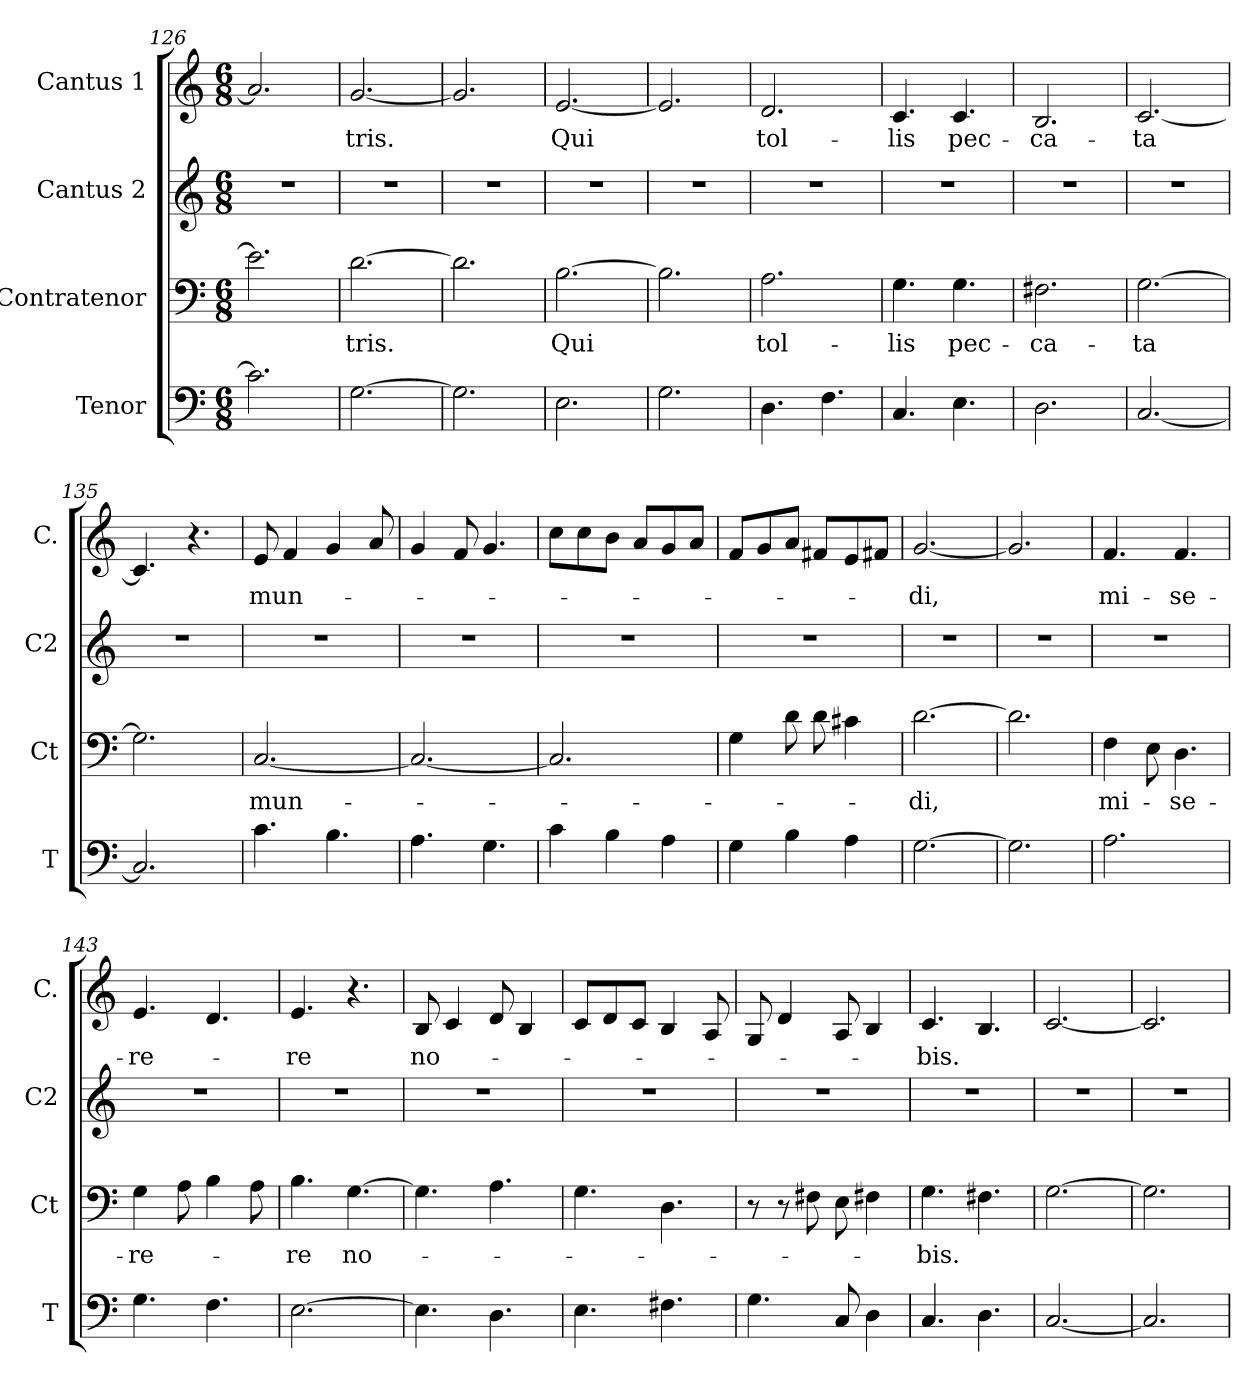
**kern	**kern	**text	**kern	**kern	**text
*part4	*part3	*part3	*part2	*part1	*part1
*staff4	*staff3	*staff3	*staff2	*staff1	*staff1
*I"Tenor	*I"Contratenor	*	*I"Cantus 2	*I"Cantus 1	*
*I'T	*I'Ct	*	*I'C2	*I'C.	*
*clefF4	*clefF4	*	*clefG2	*clefG2	*
*k[]	*k[]	*	*k[]	*k[]	*
*C:	*C:	*	*C:	*C:	*
*M6/8	*M6/8	*	*M6/8	*M6/8	*
=126	=126	=126	=126	=126	=126
2.c\]	2.e\]	.	2.r	2.a/]	.
=127	=127	=127	=127	=127	=127
[2.G\	[2.d\	-tris.	2.r	[2.g/	-tris.
=128	=128	=128	=128	=128	=128
2.G\]	2.d\]	.	2.r	2.g/]	.
=129	=129	=129	=129	=129	=129
2.E\	[2.B\	Qui	2.r	[2.e/	Qui
=130	=130	=130	=130	=130	=130
2.G\	2.B\]	.	2.r	2.e/]	.
=131	=131	=131	=131	=131	=131
4.D\	2.A\	tol-	2.r	2.d/	tol-
4.F\	.	.	.	.	.
=132	=132	=132	=132	=132	=132
4.C/	4.G\	-lis	2.r	4.c/	-lis
4.E\	4.G\	pec-	.	4.c/	pec-
=133	=133	=133	=133	=133	=133
2.D\	2.F#X\	-ca-	2.r	2.B/	-ca-
=134	=134	=134	=134	=134	=134
[2.C/	[2.G\	-ta	2.r	[2.c/	-ta
!!LO:PB:g=z
=135	=135	=135	=135	=135	=135
2.C/]	2.G\]	.	2.r	4.c/]	.
.	.	.	.	4.r	.
=136	=136	=136	=136	=136	=136
4.c\	[2.C/	mun-	2.r	8e/	mun-
.	.	.	.	4f/	.
4.B\	.	.	.	4g/	.
.	.	.	.	8a/	.
=137	=137	=137	=137	=137	=137
4.A\	2.C/_	.	2.r	4g/	.
.	.	.	.	8f/	.
4.G\	.	.	.	4.g/	.
=138	=138	=138	=138	=138	=138
4c\	2.C/]	.	2.r	8cc\L	.
.	.	.	.	8cc\	.
4B\	.	.	.	8b\J	.
.	.	.	.	8a/L	.
4A\	.	.	.	8g/	.
.	.	.	.	8a/J	.
=139	=139	=139	=139	=139	=139
4G\	4G\	.	2.r	8f/L	.
.	.	.	.	8g/	.
4B\	8d\	.	.	8a/J	.
.	8d\	.	.	8f#X/L	.
4A\	4c#X\	.	.	8e/	.
.	.	.	.	8f#X/J	.
=140	=140	=140	=140	=140	=140
[2.G\	[2.d\	-di,	2.r	[2.g/	-di,
=141	=141	=141	=141	=141	=141
2.G\]	2.d\]	.	2.r	2.g/]	.
=142	=142	=142	=142	=142	=142
2.A\	4F\	mi-	2.r	4.f/	mi-
.	8E\	.	.	.	.
.	4.D\	-se-	.	4.f/	-se-
!!LO:LB:g=z
=143	=143	=143	=143	=143	=143
4.G\	4G\	-re-	2.r	4.e/	-re-
.	8A\	.	.	.	.
4.F\	4B\	.	.	4.d/	.
.	8A\	.	.	.	.
=144	=144	=144	=144	=144	=144
[2.E\	4.B\	-re	2.r	4.e/	-re
.	[4.G\	no-	.	4.r	.
=145	=145	=145	=145	=145	=145
4.E\]	4.G\]	.	2.r	8B/	no-
.	.	.	.	4c/	.
4.D\	4.A\	.	.	8d/	.
.	.	.	.	4B/	.
=146	=146	=146	=146	=146	=146
4.E\	4.G\	.	2.r	8c/L	.
.	.	.	.	8d/	.
.	.	.	.	8c/J	.
4.F#X\	4.D\	.	.	4B/	.
.	.	.	.	8A/	.
=147	=147	=147	=147	=147	=147
4.G\	8r	.	2.r	8G/	.
.	8r	.	.	4d/	.
.	8F#X\	.	.	.	.
8C/	8E\	.	.	8A/	.
4D\	4F#X\	.	.	4B/	.
=148	=148	=148	=148	=148	=148
4.C/	4.G\	-bis.	2.r	4.c/	-bis.
4.D\	4.F#X\	.	.	4.B/	.
=149	=149	=149	=149	=149	=149
[2.C/	[2.G\	.	2.r	[2.c/	.
=150	=150	=150	=150	=150	=150
2.C/]	2.G\]	.	2.r	2.c/]	.
=	=	=	=	=	=
*-	*-	*-	*-	*-	*-
